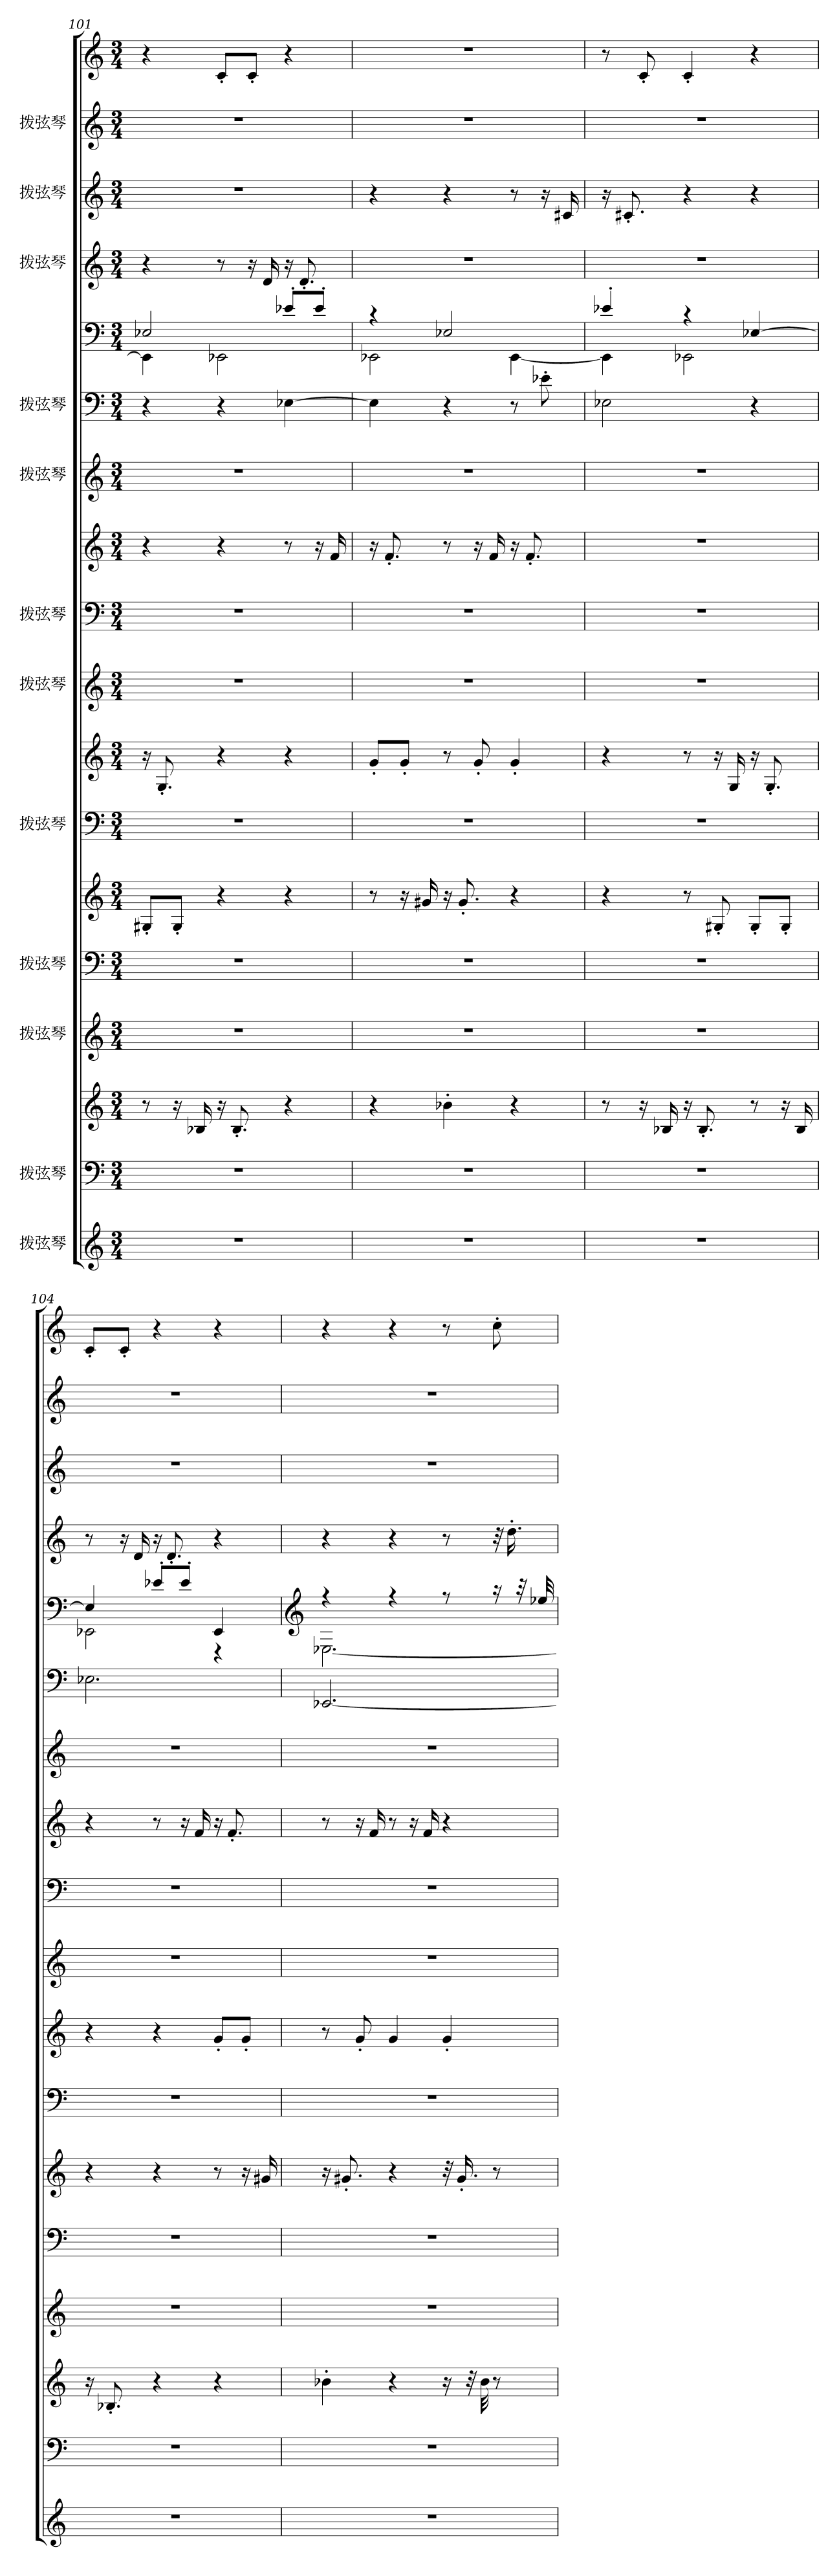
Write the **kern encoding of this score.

**kern	**kern	**kern	**kern	**kern	**kern	**kern	**kern	**kern	**kern	**kern	**kern	**kern	**kern	**kern	**kern	**kern	**kern
*part12	*part11	*part11	*part10	*part9	*part9	*part8	*part8	*part7	*part6	*part6	*part5	*part4	*part4	*part3	*part2	*part1	*part1
*staff18	*staff17	*staff16	*staff15	*staff14	*staff13	*staff12	*staff11	*staff10	*staff9	*staff8	*staff7	*staff6	*staff5	*staff4	*staff3	*staff2	*staff1
*I"拨弦琴	*I"拨弦琴	*	*I"拨弦琴	*I"拨弦琴	*	*I"拨弦琴	*	*I"拨弦琴	*I"拨弦琴	*	*I"拨弦琴	*I"拨弦琴	*	*I"拨弦琴	*I"拨弦琴	*I"拨弦琴	*
!!LO:PB:g=z
*clefG2	*clefF4	*clefG2	*clefG2	*clefF4	*clefG2	*clefF4	*clefG2	*clefG2	*clefF4	*clefG2	*clefG2	*clefF4	*clefF4	*clefG2	*clefG2	*clefG2	*clefG2
*k[]	*k[]	*k[]	*k[]	*k[]	*k[]	*k[]	*k[]	*k[]	*k[]	*k[]	*k[]	*k[]	*k[]	*k[]	*k[]	*k[]	*k[]
*M3/4	*M3/4	*M3/4	*M3/4	*M3/4	*M3/4	*M3/4	*M3/4	*M3/4	*M3/4	*M3/4	*M3/4	*M3/4	*M3/4	*M3/4	*M3/4	*M3/4	*M3/4
=101	=101	=101	=101	=101	=101	=101	=101	=101	=101	=101	=101	=101	=101	=101	=101	=101	=101
*	*	*	*	*	*	*	*	*	*	*	*	*	*^	*	*	*	*
2.r	2.r	8r	2.r	2.r	8G#X'/L	2.r	16r	2.r	2.r	4r	2.r	4r	2E-X/	4EE-\]	4r	2.r	2.r	4r
.	.	.	.	.	.	.	8.G'/	.	.	.	.	.	.	.	.	.	.	.
.	.	16r	.	.	8G#'/J	.	.	.	.	.	.	.	.	.	.	.	.	.
.	.	16B-X/	.	.	.	.	.	.	.	.	.	.	.	.	.	.	.	.
.	.	16r	.	.	4r	.	4r	.	.	4r	.	4r	.	2EE-X\	8r	.	.	8c'/L
.	.	8.B-'/	.	.	.	.	.	.	.	.	.	.	.	.	.	.	.	.
.	.	.	.	.	.	.	.	.	.	.	.	.	.	.	16r	.	.	8c'/J
.	.	.	.	.	.	.	.	.	.	.	.	.	.	.	16d/	.	.	.
.	.	4r	.	.	4r	.	4r	.	.	8r	.	[4E-X\	8e-X'/L	.	16r	.	.	4r
.	.	.	.	.	.	.	.	.	.	.	.	.	.	.	8.d'/	.	.	.
.	.	.	.	.	.	.	.	.	.	16r	.	.	8e-'/J	.	.	.	.	.
.	.	.	.	.	.	.	.	.	.	16f/	.	.	.	.	.	.	.	.
=102	=102	=102	=102	=102	=102	=102	=102	=102	=102	=102	=102	=102	=102	=102	=102	=102	=102	=102
2.r	2.r	4r	2.r	2.r	8r	2.r	8g'/L	2.r	2.r	16r	2.r	4E-\]	4r	2EE-X\	2.r	4r	2.r	2.r
.	.	.	.	.	.	.	.	.	.	8.f'/	.	.	.	.	.	.	.	.
.	.	.	.	.	16r	.	8g'/J	.	.	.	.	.	.	.	.	.	.	.
.	.	.	.	.	16g#X/	.	.	.	.	.	.	.	.	.	.	.	.	.
.	.	4b-X'\	.	.	16r	.	8r	.	.	8r	.	4r	2E-X/	.	.	4r	.	.
.	.	.	.	.	8.g#'/	.	.	.	.	.	.	.	.	.	.	.	.	.
.	.	.	.	.	.	.	8g'/	.	.	16r	.	.	.	.	.	.	.	.
.	.	.	.	.	.	.	.	.	.	16f/	.	.	.	.	.	.	.	.
.	.	4r	.	.	4r	.	4g'/	.	.	16r	.	8r	.	[4EE-\	.	8r	.	.
.	.	.	.	.	.	.	.	.	.	8.f'/	.	.	.	.	.	.	.	.
.	.	.	.	.	.	.	.	.	.	.	.	8e-X'\	.	.	.	16r	.	.
.	.	.	.	.	.	.	.	.	.	.	.	.	.	.	.	16c#X/	.	.
=103	=103	=103	=103	=103	=103	=103	=103	=103	=103	=103	=103	=103	=103	=103	=103	=103	=103	=103
2.r	2.r	8r	2.r	2.r	4r	2.r	4r	2.r	2.r	2.r	2.r	2E-X\	4e-X'/	4EE-\]	2.r	16r	2.r	8r
.	.	.	.	.	.	.	.	.	.	.	.	.	.	.	.	8.c#X'/	.	.
.	.	16r	.	.	.	.	.	.	.	.	.	.	.	.	.	.	.	8c'/
.	.	16B-X/	.	.	.	.	.	.	.	.	.	.	.	.	.	.	.	.
.	.	16r	.	.	8r	.	8r	.	.	.	.	.	4r	2EE-X\	.	4r	.	4c'/
.	.	8.B-'/	.	.	.	.	.	.	.	.	.	.	.	.	.	.	.	.
.	.	.	.	.	8G#X'/	.	16r	.	.	.	.	.	.	.	.	.	.	.
.	.	.	.	.	.	.	16G/	.	.	.	.	.	.	.	.	.	.	.
.	.	8r	.	.	8G#'/L	.	16r	.	.	.	.	4r	[4E-X/	.	.	4r	.	4r
.	.	.	.	.	.	.	8.G'/	.	.	.	.	.	.	.	.	.	.	.
.	.	16r	.	.	8G#'/J	.	.	.	.	.	.	.	.	.	.	.	.	.
.	.	16B-/	.	.	.	.	.	.	.	.	.	.	.	.	.	.	.	.
!!LO:PB:g=z
=104	=104	=104	=104	=104	=104	=104	=104	=104	=104	=104	=104	=104	=104	=104	=104	=104	=104	=104
2.r	2.r	16r	2.r	2.r	4r	2.r	4r	2.r	2.r	4r	2.r	2.E-X\	4E-/]	2EE-X\	8r	2.r	2.r	8c'/L
.	.	8.B-X'/	.	.	.	.	.	.	.	.	.	.	.	.	.	.	.	.
.	.	.	.	.	.	.	.	.	.	.	.	.	.	.	16r	.	.	8c'/J
.	.	.	.	.	.	.	.	.	.	.	.	.	.	.	16d/	.	.	.
.	.	4r	.	.	4r	.	4r	.	.	8r	.	.	8e-X'/L	.	16r	.	.	4r
.	.	.	.	.	.	.	.	.	.	.	.	.	.	.	8.d'/	.	.	.
.	.	.	.	.	.	.	.	.	.	16r	.	.	8e-'/J	.	.	.	.	.
.	.	.	.	.	.	.	.	.	.	16f/	.	.	.	.	.	.	.	.
.	.	4r	.	.	8r	.	8g'/L	.	.	16r	.	.	4EE-/	4r	4r	.	.	4r
.	.	.	.	.	.	.	.	.	.	8.f'/	.	.	.	.	.	.	.	.
.	.	.	.	.	16r	.	8g'/J	.	.	.	.	.	.	.	.	.	.	.
.	.	.	.	.	16g#X/	.	.	.	.	.	.	.	.	.	.	.	.	.
=105	=105	=105	=105	=105	=105	=105	=105	=105	=105	=105	=105	=105	=105	=105	=105	=105	=105	=105
*	*	*	*	*	*	*	*	*	*	*	*	*	*clefG2	*	*	*	*	*
2.r	2.r	4b-X'\	2.r	2.r	16r	2.r	8r	2.r	2.r	8r	2.r	[2.EE-X/	4r	[2.E-X\	4r	2.r	2.r	4r
.	.	.	.	.	8.g#X'/	.	.	.	.	.	.	.	.	.	.	.	.	.
.	.	.	.	.	.	.	8g'/	.	.	16r	.	.	.	.	.	.	.	.
.	.	.	.	.	.	.	.	.	.	16f/	.	.	.	.	.	.	.	.
.	.	4r	.	.	4r	.	4g/	.	.	8r	.	.	4r	.	4r	.	.	4r
.	.	.	.	.	.	.	.	.	.	16r	.	.	.	.	.	.	.	.
.	.	.	.	.	.	.	.	.	.	16f/	.	.	.	.	.	.	.	.
.	.	16r	.	.	32r	.	4g'/	.	.	4r	.	.	8r	.	8r	.	.	8r
.	.	.	.	.	16.g#'/	.	.	.	.	.	.	.	.	.	.	.	.	.
.	.	32r	.	.	.	.	.	.	.	.	.	.	.	.	.	.	.	.
.	.	32b-\	.	.	.	.	.	.	.	.	.	.	.	.	.	.	.	.
.	.	8r	.	.	8r	.	.	.	.	.	.	.	16r	.	32r	.	.	8cc'\
.	.	.	.	.	.	.	.	.	.	.	.	.	.	.	16.dd'\	.	.	.
.	.	.	.	.	.	.	.	.	.	.	.	.	32r	.	.	.	.	.
.	.	.	.	.	.	.	.	.	.	.	.	.	32ee-X/	.	.	.	.	.
*	*	*	*	*	*	*	*	*	*	*	*	*	*v	*v	*	*	*	*
=	=	=	=	=	=	=	=	=	=	=	=	=	=	=	=	=	=
*-	*-	*-	*-	*-	*-	*-	*-	*-	*-	*-	*-	*-	*-	*-	*-	*-	*-
